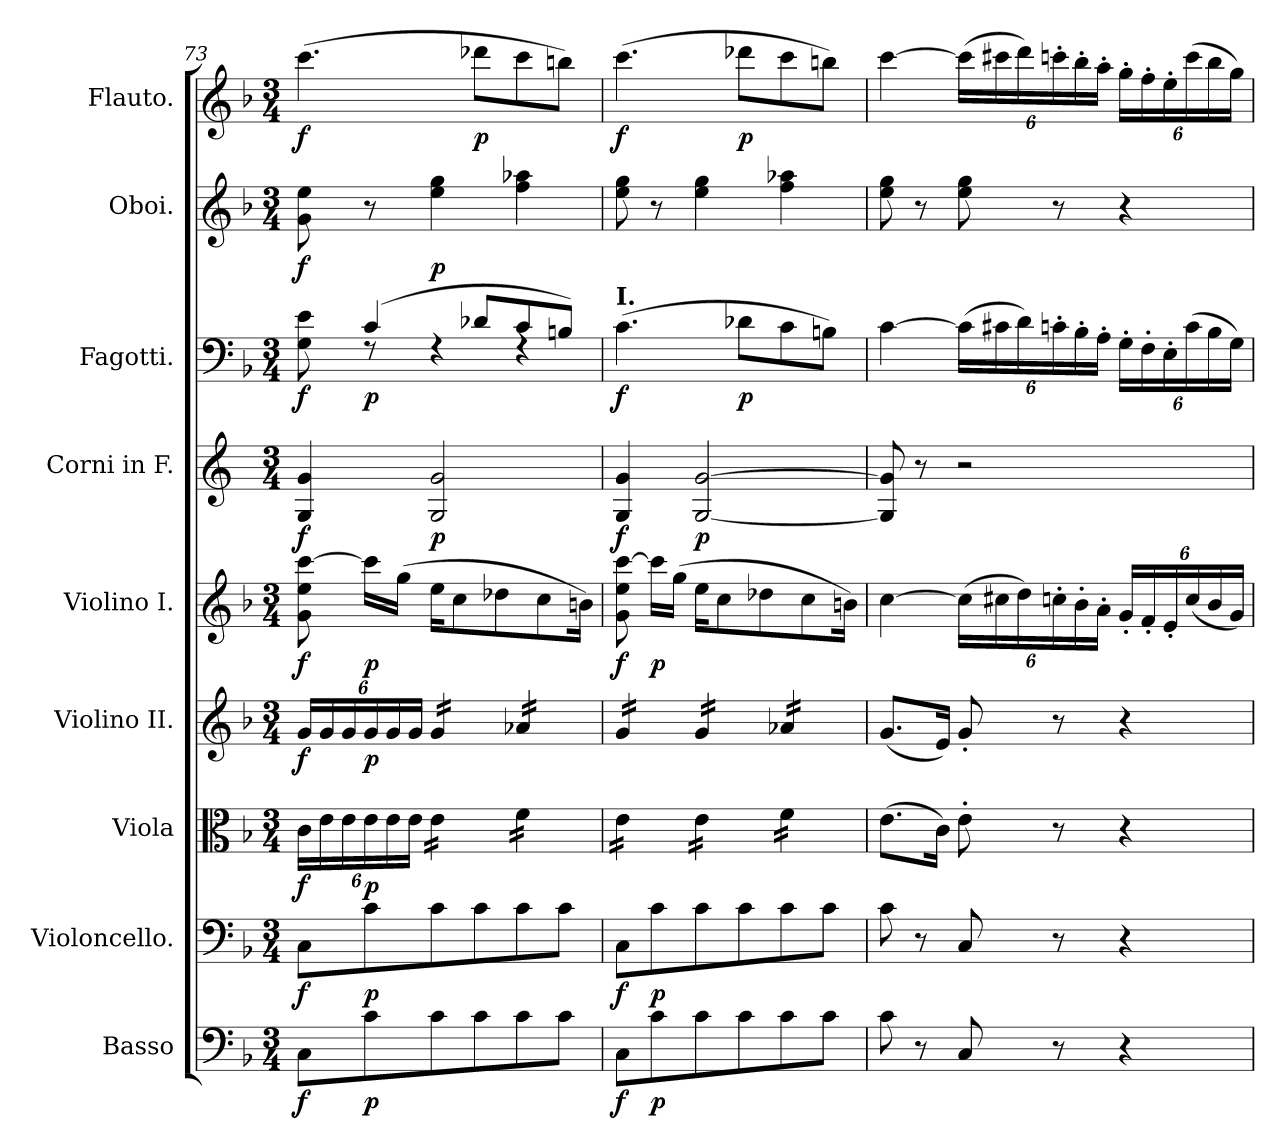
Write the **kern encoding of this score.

**kern	**dynam	**kern	**dynam	**kern	**dynam	**kern	**dynam	**kern	**dynam	**kern	**dynam	**kern	**dynam	**kern	**dynam	**kern	**dynam
*part9	*part9	*part8	*part8	*part7	*part7	*part6	*part6	*part5	*part5	*part4	*part4	*part3	*part3	*part2	*part2	*part1	*part1
*staff9	*staff9	*staff8	*staff8	*staff7	*staff7	*staff6	*staff6	*staff5	*staff5	*staff4	*staff4	*staff3	*staff3	*staff2	*staff2	*staff1	*staff1
*I"Basso	*	*I"Violoncello.	*	*I"Viola	*	*I"Violino II.	*	*I"Violino I.	*	*I"Corni in F.	*	*I"Fagotti.	*	*I"Oboi.	*	*I"Flauto.	*
*I'Bso.	*	*I'Vcl.	*	*I'Vla.	*	*I'Vlno II.	*	*I'Vlno I.	*	*I'Cn F.	*	*I'Fgt.	*	*I'Ob.	*	*I'Fl.	*
*clefF4	*	*clefF4	*	*clefC3	*	*clefG2	*	*clefG2	*	*clefG2	*	*clefF4	*	*clefG2	*	*clefG2	*
*ITrd7c12	*	*	*	*	*	*	*	*	*	*ITrd4c7	*	*	*	*	*	*	*
*k[b-]	*	*k[b-]	*	*k[b-]	*	*k[b-]	*	*k[b-]	*	*k[b-]	*	*k[b-]	*	*k[b-]	*	*k[b-]	*
*M3/4	*	*M3/4	*	*M3/4	*	*M3/4	*	*M3/4	*	*M3/4	*	*M3/4	*	*M3/4	*	*M3/4	*
*	*	*	*	*Xbrackettup	*	*Xbrackettup	*	*	*	*	*	*	*	*	*	*	*
=73	=73	=73	=73	=73	=73	=73	=73	=73	=73	=73	=73	=73	=73	=73	=73	=73	=73
*	*	*	*	*	*	*	*	*	*	*	*	*^	*	*	*	*	*
!	!LO:DY:b	!	!LO:DY:b	!	!LO:DY:b	!	!LO:DY:b	!	!LO:DY:b	!	!LO:DY:b	!	!	!LO:DY:b	!	!LO:DY:b	!	!LO:DY:b
8CC\L	f	8C\L	f	24c\LL	f	24g/LL	f	8g\ 8ee\ [8ccc\	f	4C/ 4c/	f	8G\ 8e\	8ryy	f	8g\ 8ee\	f	(>4.ccc\	f
.	.	.	.	24e\	.	24g/	.	.	.	.	.	.	.	.	.	.	.	.
.	.	.	.	24e\	.	24g/	.	.	.	.	.	.	.	.	.	.	.	.
!	!LO:DY:b	!	!LO:DY:b	!	!LO:DY:b	!	!LO:DY:b	!	!LO:DY:b	!	!	!	!	!LO:DY:b	!	!	!	!
8C\	p	8c\	p	24e\	p	24g/	p	16ccc\LL]	p	.	.	(>4c/	8rF	p	8r	.	.	.
.	.	.	.	24e\	.	24g/	.	.	.	.	.	.	.	.	.	.	.	.
.	.	.	.	.	.	.	.	(>16gg\JJ	.	.	.	.	.	.	.	.	.	.
.	.	.	.	24e\JJ	.	24g/JJ	.	.	.	.	.	.	.	.	.	.	.	.
!	!	!	!	!	!	!	!	!	!	!	!LO:DY:b	!	!	!	!	!LO:DY:b	!	!
*	*	*	*	*tremolo	*	*	*	*	*	*	*	*	*	*	*	*	*	*
*	*	*	*	*	*	*tremolo	*	*	*	*	*	*	*	*	*	*	*	*
8C\	.	8c\	.	24e\LL	.	24g/LL	.	16ee\KL	.	2C/ 2c/	p	.	4rF	.	4ee\ 4gg\	p	.	.
.	.	.	.	24e\	.	24g/	.	.	.	.	.	.	.	.	.	.	.	.
.	.	.	.	.	.	.	.	8cc\	.	.	.	.	.	.	.	.	.	.
.	.	.	.	24e\	.	24g/	.	.	.	.	.	.	.	.	.	.	.	.
!	!	!	!	!	!	!	!	!	!	!	!	!	!	!	!	!	!	!LO:DY:b
8C\	.	8c\	.	24e\	.	24g/	.	.	.	.	.	8d-X/L	.	.	.	.	8ddd-X\L	p
.	.	.	.	24e\	.	24g/	.	.	.	.	.	.	.	.	.	.	.	.
.	.	.	.	.	.	.	.	8dd-X\	.	.	.	.	.	.	.	.	.	.
.	.	.	.	24e\JJ	.	24g/JJ	.	.	.	.	.	.	.	.	.	.	.	.
8C\	.	8c\	.	24f\LL	.	24a-X/LL	.	.	.	.	.	8c/	4rF	.	4ff\ 4aa-X\	.	8ccc\	.
.	.	.	.	24f\	.	24a-X/	.	.	.	.	.	.	.	.	.	.	.	.
.	.	.	.	.	.	.	.	8cc\	.	.	.	.	.	.	.	.	.	.
.	.	.	.	24f\	.	24a-X/	.	.	.	.	.	.	.	.	.	.	.	.
8C\J	.	8c\J	.	24f\	.	24a-X/	.	.	.	.	.	8Bn/J)	.	.	.	.	8bbn\J)	.
.	.	.	.	24f\	.	24a-X/	.	.	.	.	.	.	.	.	.	.	.	.
.	.	.	.	.	.	.	.	16bn\Jk)	.	.	.	.	.	.	.	.	.	.
.	.	.	.	24f\JJ	.	24a-X/JJ	.	.	.	.	.	.	.	.	.	.	.	.
*	*	*	*	*	*	*	*	*	*	*	*	*v	*v	*	*	*	*	*
!!LO:PB:g=z
=74	=74	=74	=74	=74	=74	=74	=74	=74	=74	=74	=74	=74	=74	=74	=74	=74	=74
!	!	!	!	!	!	!	!	!	!	!	!	!LO:TX:a:B:t=I.	!	!	!	!	!
!	!LO:DY:b	!	!LO:DY:b	!	!	!	!	!	!LO:DY:b	!	!LO:DY:b	!	!LO:DY:b	!	!	!	!LO:DY:b
8CC\L	f	8C\L	f	24e\LL	.	24g/LL	.	8g\ 8ee\ [8ccc\	f	4C/ 4c/	f	(>4.c\	f	8ee\ 8gg\	.	(>4.ccc\	f
.	.	.	.	24e\	.	24g/	.	.	.	.	.	.	.	.	.	.	.
.	.	.	.	24e\	.	24g/	.	.	.	.	.	.	.	.	.	.	.
!	!LO:DY:b	!	!LO:DY:b	!	!	!	!	!	!LO:DY:b	!	!	!	!	!	!	!	!
8C\	p	8c\	p	24e\	.	24g/	.	16ccc\LL]	p	.	.	.	.	8r	.	.	.
.	.	.	.	24e\	.	24g/	.	.	.	.	.	.	.	.	.	.	.
.	.	.	.	.	.	.	.	(>16gg\JJ	.	.	.	.	.	.	.	.	.
.	.	.	.	24e\JJ	.	24g/JJ	.	.	.	.	.	.	.	.	.	.	.
!	!	!	!	!	!	!	!	!	!	!	!LO:DY:b	!	!	!	!	!	!
8C\	.	8c\	.	24e\LL	.	24g/LL	.	16ee\KL	.	[2C/ [2c/	p	.	.	4ee\ 4gg\	.	.	.
.	.	.	.	24e\	.	24g/	.	.	.	.	.	.	.	.	.	.	.
.	.	.	.	.	.	.	.	8cc\	.	.	.	.	.	.	.	.	.
.	.	.	.	24e\	.	24g/	.	.	.	.	.	.	.	.	.	.	.
!	!	!	!	!	!	!	!	!	!	!	!	!	!LO:DY:b	!	!	!	!LO:DY:b
8C\	.	8c\	.	24e\	.	24g/	.	.	.	.	.	8d-X\L	p	.	.	8ddd-X\L	p
.	.	.	.	24e\	.	24g/	.	.	.	.	.	.	.	.	.	.	.
.	.	.	.	.	.	.	.	8dd-X\	.	.	.	.	.	.	.	.	.
.	.	.	.	24e\JJ	.	24g/JJ	.	.	.	.	.	.	.	.	.	.	.
8C\	.	8c\	.	24f\LL	.	24a-X/LL	.	.	.	.	.	8c\	.	4ff\ 4aa-X\	.	8ccc\	.
.	.	.	.	24f\	.	24a-X/	.	.	.	.	.	.	.	.	.	.	.
.	.	.	.	.	.	.	.	8cc\	.	.	.	.	.	.	.	.	.
.	.	.	.	24f\	.	24a-X/	.	.	.	.	.	.	.	.	.	.	.
8C\J	.	8c\J	.	24f\	.	24a-X/	.	.	.	.	.	8Bn\J)	.	.	.	8bbn\J)	.
.	.	.	.	24f\	.	24a-X/	.	.	.	.	.	.	.	.	.	.	.
.	.	.	.	.	.	.	.	16bn\Jk)	.	.	.	.	.	.	.	.	.
.	.	.	.	24f\JJ	.	24a-X/JJ	.	.	.	.	.	.	.	.	.	.	.
*	*	*	*	*	*	*Xtremolo	*	*	*	*	*	*	*	*	*	*	*
*	*	*	*	*Xtremolo	*	*	*	*	*	*	*	*	*	*	*	*	*
=75	=75	=75	=75	=75	=75	=75	=75	=75	=75	=75	=75	=75	=75	=75	=75	=75	=75
8C\	.	8c\	.	(>8.e\L	.	(<8.g/L	.	[4cc\	.	8C/] 8c/]	.	[4c\	.	8ee\ 8gg\	.	[4ccc\	.
8r	.	8r	.	.	.	.	.	.	.	8r	.	.	.	8r	.	.	.
.	.	.	.	16c\Jk)	.	16e/Jk)	.	.	.	.	.	.	.	.	.	.	.
*	*	*	*	*	*	*	*	*Xbrackettup	*	*	*	*Xbrackettup	*	*	*	*Xbrackettup	*
8CC/	.	8C/	.	8e'\	.	8g'/	.	(>24cc\LL]	.	2r	.	(>24c\LL]	.	8ee\ 8gg\	.	(>24ccc\LL]	.
.	.	.	.	.	.	.	.	24cc#X\	.	.	.	24c#X\	.	.	.	24ccc#X\	.
.	.	.	.	.	.	.	.	24dd\)	.	.	.	24d\)	.	.	.	24ddd\)	.
8r	.	8r	.	8r	.	8r	.	24ccn'\	.	.	.	24cn'\	.	8r	.	24cccn'\	.
.	.	.	.	.	.	.	.	24b-'\	.	.	.	24B-'\	.	.	.	24bb-'\	.
.	.	.	.	.	.	.	.	24a'\JJ	.	.	.	24A'\JJ	.	.	.	24aa'\JJ	.
4r	.	4r	.	4r	.	4r	.	24g'/LL	.	.	.	24G'\LL	.	4r	.	24gg'\LL	.
.	.	.	.	.	.	.	.	24f'/	.	.	.	24F'\	.	.	.	24ff'\	.
.	.	.	.	.	.	.	.	24e'/	.	.	.	24E'\	.	.	.	24ee'\	.
.	.	.	.	.	.	.	.	(<24cc/	.	.	.	(>24c\	.	.	.	(>24ccc\	.
.	.	.	.	.	.	.	.	24b-/	.	.	.	24B-\	.	.	.	24bb-\	.
.	.	.	.	.	.	.	.	24g/JJ)	.	.	.	24G\JJ)	.	.	.	24gg\JJ)	.
=	=	=	=	=	=	=	=	=	=	=	=	=	=	=	=	=	=
*-	*-	*-	*-	*-	*-	*-	*-	*-	*-	*-	*-	*-	*-	*-	*-	*-	*-
